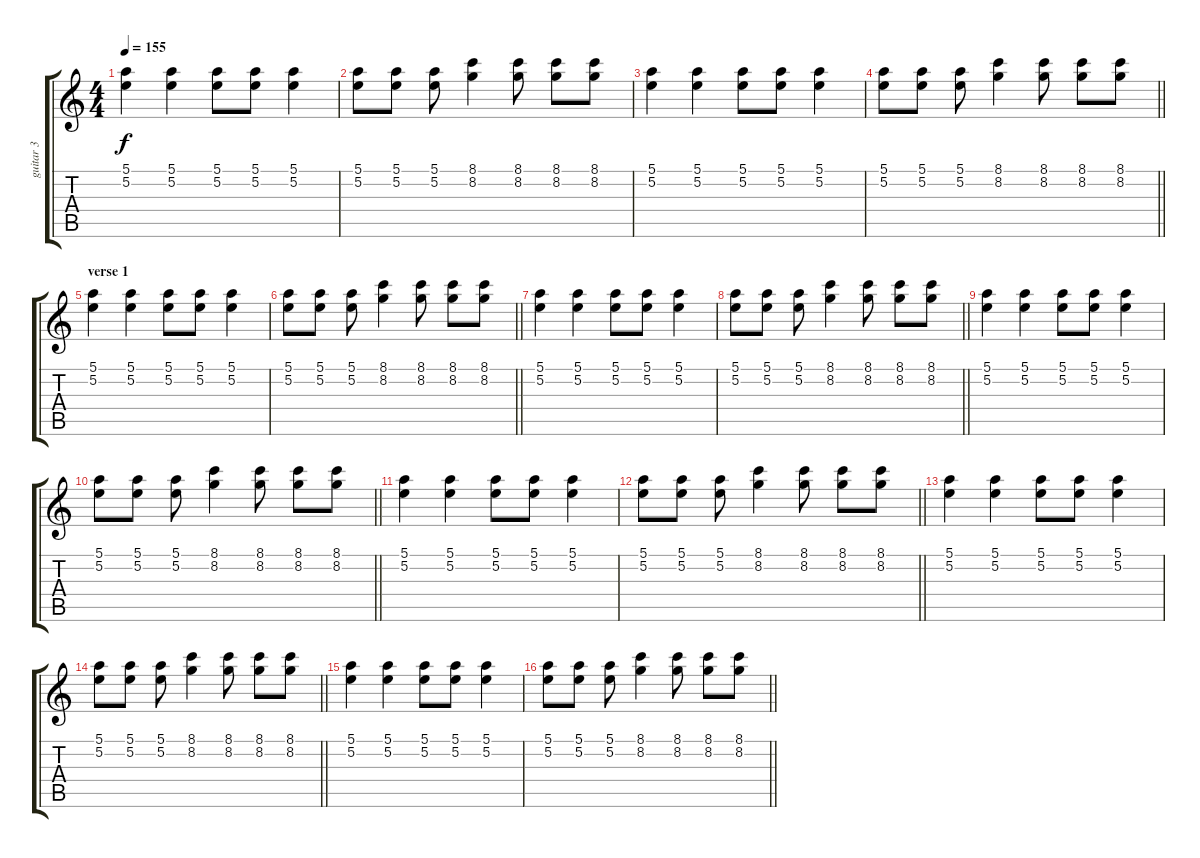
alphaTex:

\track ("guitar 3" "guitar 3") {instrument electricguitarjazz}
\staff {score tabs}
\tuning (E4 B3 G3 D3 A2 E2) {hide}
\ts (4 4)
\tempo 155
\clef g2
\ks c
(5.1 5.2).4{dy f} (5.1 5.2).4 (5.1 5.2).8 (5.1 5.2).8 (5.1 5.2).4 |
(5.1 5.2).8 (5.1 5.2).8 (5.1 5.2).8 (8.1 8.2).4 (8.1 8.2).8 (8.1 8.2).8 (8.1 8.2).8 |
(5.1 5.2).4 (5.1 5.2).4 (5.1 5.2).8 (5.1 5.2).8 (5.1 5.2).4 |
\barLineRight lightlight
(5.1 5.2).8 (5.1 5.2).8 (5.1 5.2).8 (8.1 8.2).4 (8.1 8.2).8 (8.1 8.2).8 (8.1 8.2).8 |
\section ("" "verse 1")
(5.1 5.2).4 (5.1 5.2).4 (5.1 5.2).8 (5.1 5.2).8 (5.1 5.2).4 |
\barLineRight lightlight
(5.1 5.2).8 (5.1 5.2).8 (5.1 5.2).8 (8.1 8.2).4 (8.1 8.2).8 (8.1 8.2).8 (8.1 8.2).8 |
(5.1 5.2).4 (5.1 5.2).4 (5.1 5.2).8 (5.1 5.2).8 (5.1 5.2).4 |
\barLineRight lightlight
(5.1 5.2).8 (5.1 5.2).8 (5.1 5.2).8 (8.1 8.2).4 (8.1 8.2).8 (8.1 8.2).8 (8.1 8.2).8 |
(5.1 5.2).4 (5.1 5.2).4 (5.1 5.2).8 (5.1 5.2).8 (5.1 5.2).4 |
\barLineRight lightlight
(5.1 5.2).8 (5.1 5.2).8 (5.1 5.2).8 (8.1 8.2).4 (8.1 8.2).8 (8.1 8.2).8 (8.1 8.2).8 |
(5.1 5.2).4 (5.1 5.2).4 (5.1 5.2).8 (5.1 5.2).8 (5.1 5.2).4 |
\barLineRight lightlight
(5.1 5.2).8 (5.1 5.2).8 (5.1 5.2).8 (8.1 8.2).4 (8.1 8.2).8 (8.1 8.2).8 (8.1 8.2).8 |
(5.1 5.2).4 (5.1 5.2).4 (5.1 5.2).8 (5.1 5.2).8 (5.1 5.2).4 |
\barLineRight lightlight
(5.1 5.2).8 (5.1 5.2).8 (5.1 5.2).8 (8.1 8.2).4 (8.1 8.2).8 (8.1 8.2).8 (8.1 8.2).8 |
(5.1 5.2).4 (5.1 5.2).4 (5.1 5.2).8 (5.1 5.2).8 (5.1 5.2).4 |
\barLineRight lightlight
(5.1 5.2).8 (5.1 5.2).8 (5.1 5.2).8 (8.1 8.2).4 (8.1 8.2).8 (8.1 8.2).8 (8.1 8.2).8
